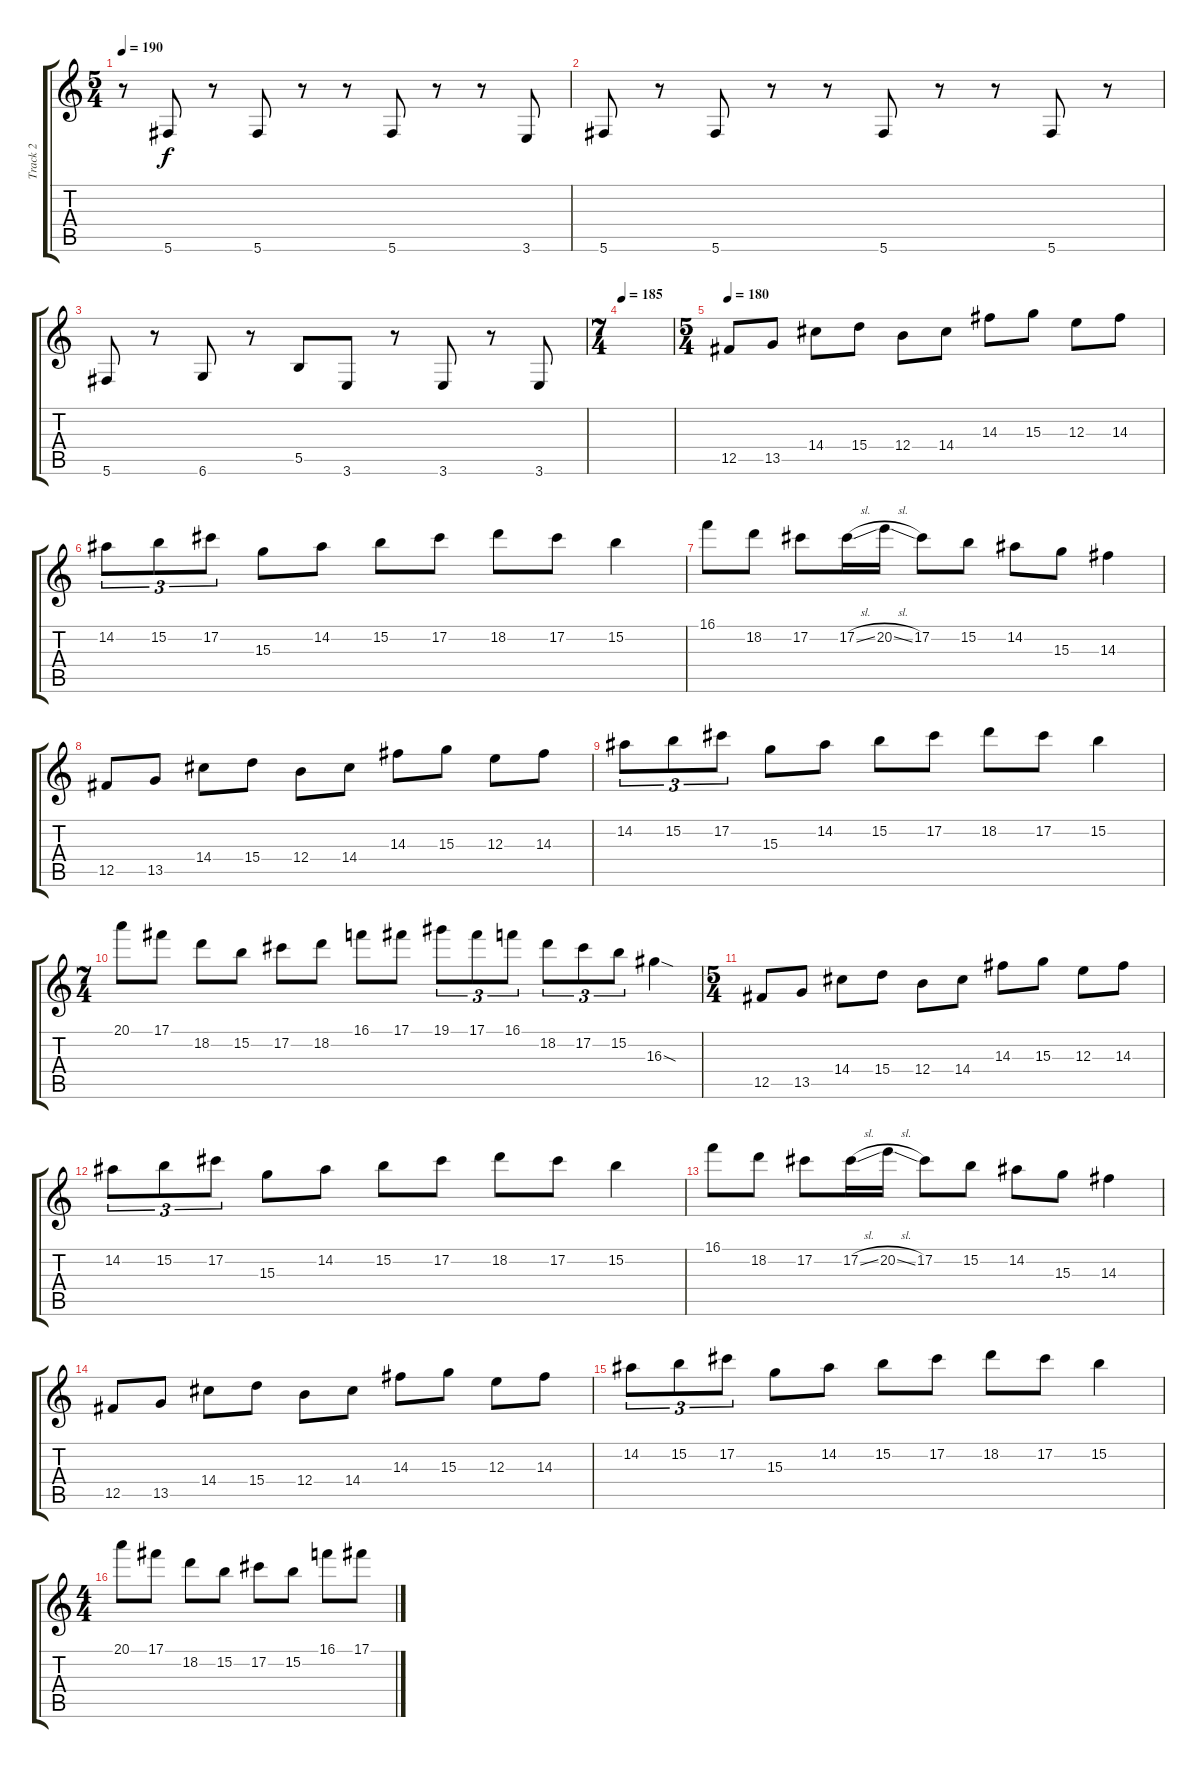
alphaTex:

\track ("Track 2" "Track 2") {instrument distortionguitar}
\staff {score tabs}
\tuning (Db4 Ab3 E3 B2 Gb2 Db2) {hide}
\ts (5 4)
\tempo 190
\clef g2
\ks c
r.8{dy f} 5.6.8 r.8 5.6.8 r.8 r.8 5.6.8 r.8 r.8 3.6.8 |
5.6.8 r.8 5.6.8 r.8 r.8 5.6.8 r.8 r.8 5.6.8 r.8 |
5.6.8 r.8 6.6.8 r.8 5.5.8 3.6.8 r.8 3.6.8 r.8 3.6.8 |
\ts (7 4)
\tempo 185
|
\ts (5 4)
\tempo 180
12.5.8 13.5.8 14.4.8 15.4.8 12.4.8 14.4.8 14.3.8 15.3.8 12.3.8 14.3.8 |
14.2.8{tu (3 2)} 15.2.8{tu (3 2)} 17.2.8{tu (3 2)} 15.3.8 14.2.8 15.2.8 17.2.8 18.2.8 17.2.8 15.2.4 |
16.1.8 18.2.8 17.2.8 17.2{sl}.16 20.2{sl}.16 17.2.8 15.2.8 14.2.8 15.3.8 14.3.4 |
12.5.8 13.5.8 14.4.8 15.4.8 12.4.8 14.4.8 14.3.8 15.3.8 12.3.8 14.3.8 |
14.2.8{tu (3 2)} 15.2.8{tu (3 2)} 17.2.8{tu (3 2)} 15.3.8 14.2.8 15.2.8 17.2.8 18.2.8 17.2.8 15.2.4 |
\ts (7 4)
20.1.8 17.1.8 18.2.8 15.2.8 17.2.8 18.2.8 16.1.8 17.1.8 19.1.8{tu (3 2)} 17.1.8{tu (3 2)} 16.1.8{tu (3 2)} 18.2.8{tu (3 2)} 17.2.8{tu (3 2)} 15.2.8{tu (3 2)} 16.3{sod}.4 |
\ts (5 4)
12.5.8 13.5.8 14.4.8 15.4.8 12.4.8 14.4.8 14.3.8 15.3.8 12.3.8 14.3.8 |
14.2.8{tu (3 2)} 15.2.8{tu (3 2)} 17.2.8{tu (3 2)} 15.3.8 14.2.8 15.2.8 17.2.8 18.2.8 17.2.8 15.2.4 |
16.1.8 18.2.8 17.2.8 17.2{sl}.16 20.2{sl}.16 17.2.8 15.2.8 14.2.8 15.3.8 14.3.4 |
12.5.8 13.5.8 14.4.8 15.4.8 12.4.8 14.4.8 14.3.8 15.3.8 12.3.8 14.3.8 |
14.2.8{tu (3 2)} 15.2.8{tu (3 2)} 17.2.8{tu (3 2)} 15.3.8 14.2.8 15.2.8 17.2.8 18.2.8 17.2.8 15.2.4 |
\ts (4 4)
20.1.8 17.1.8 18.2.8 15.2.8 17.2.8 15.2.8 16.1.8 17.1.8
